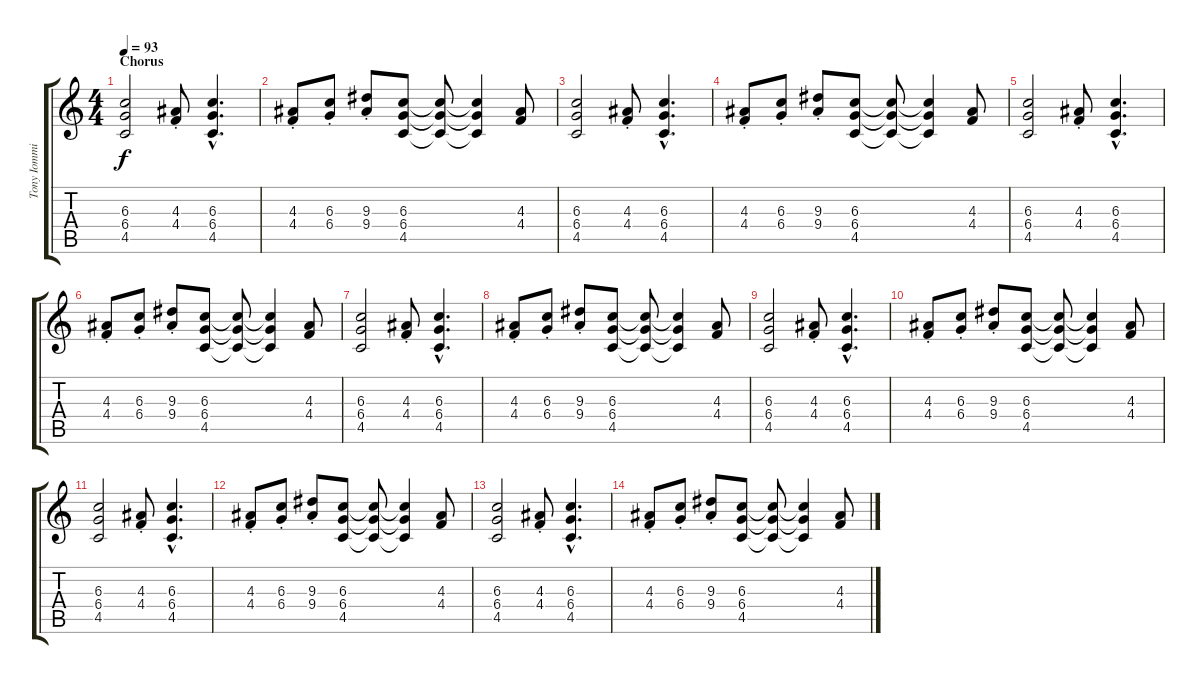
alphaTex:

\track ("Tony Iommi" "Tony Iommi") {instrument distortionguitar}
\staff {score tabs}
\tuning (Eb4 Bb3 Gb3 Db3 Ab2 Eb2) {hide}
\ts (4 4)
\section ("" "Chorus")
\tempo 93
\clef g2
\ks c
(6.3 6.4 4.5).2{dy f} (4.3{st} 4.4{st}).8 (6.3{hac} 6.4{hac} 4.5{hac}).4{d} |
(4.3{st} 4.4{st}).8 (6.3{st} 6.4{st}).8 (9.3{st} 9.4{st}).8 (6.3 6.4 4.5).8 (6.3{t} 6.4{t} 4.5{t}).8 (6.3{t} 6.4{t} 4.5{t}).4 (4.3 4.4).8 |
(6.3 6.4 4.5).2 (4.3{st} 4.4{st}).8 (6.3{hac} 6.4{hac} 4.5{hac}).4{d} |
(4.3{st} 4.4{st}).8 (6.3{st} 6.4{st}).8 (9.3{st} 9.4{st}).8 (6.3 6.4 4.5).8 (6.3{t} 6.4{t} 4.5{t}).8 (6.3{t} 6.4{t} 4.5{t}).4 (4.3 4.4).8 |
(6.3 6.4 4.5).2 (4.3{st} 4.4{st}).8 (6.3{hac} 6.4{hac} 4.5{hac}).4{d} |
(4.3{st} 4.4{st}).8 (6.3{st} 6.4{st}).8 (9.3{st} 9.4{st}).8 (6.3 6.4 4.5).8 (6.3{t} 6.4{t} 4.5{t}).8 (6.3{t} 6.4{t} 4.5{t}).4 (4.3 4.4).8 |
(6.3 6.4 4.5).2 (4.3{st} 4.4{st}).8 (6.3{hac} 6.4{hac} 4.5{hac}).4{d} |
(4.3{st} 4.4{st}).8 (6.3{st} 6.4{st}).8 (9.3{st} 9.4{st}).8 (6.3 6.4 4.5).8 (6.3{t} 6.4{t} 4.5{t}).8 (6.3{t} 6.4{t} 4.5{t}).4 (4.3 4.4).8 |
(6.3 6.4 4.5).2 (4.3{st} 4.4{st}).8 (6.3{hac} 6.4{hac} 4.5{hac}).4{d} |
(4.3{st} 4.4{st}).8 (6.3{st} 6.4{st}).8 (9.3{st} 9.4{st}).8 (6.3 6.4 4.5).8 (6.3{t} 6.4{t} 4.5{t}).8 (6.3{t} 6.4{t} 4.5{t}).4 (4.3 4.4).8 |
(6.3 6.4 4.5).2{volume 0} (4.3{st} 4.4{st}).8 (6.3{hac} 6.4{hac} 4.5{hac}).4{d} |
(4.3{st} 4.4{st}).8 (6.3{st} 6.4{st}).8 (9.3{st} 9.4{st}).8 (6.3 6.4 4.5).8 (6.3{t} 6.4{t} 4.5{t}).8 (6.3{t} 6.4{t} 4.5{t}).4 (4.3 4.4).8 |
(6.3 6.4 4.5).2 (4.3{st} 4.4{st}).8 (6.3{hac} 6.4{hac} 4.5{hac}).4{d} |
(4.3{st} 4.4{st}).8 (6.3{st} 6.4{st}).8 (9.3{st} 9.4{st}).8 (6.3 6.4 4.5).8 (6.3{t} 6.4{t} 4.5{t}).8 (6.3{t} 6.4{t} 4.5{t}).4 (4.3 4.4).8
